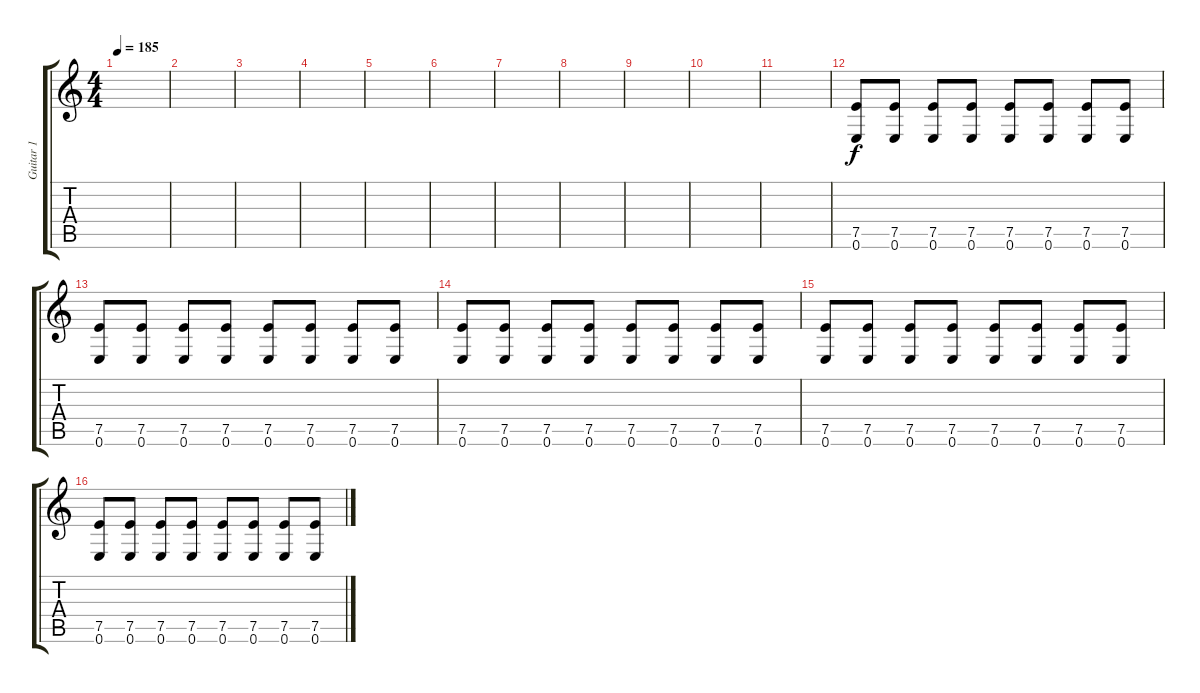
\track ("Guitar 1" "Guitar 1") {instrument distortionguitar}
\staff {score tabs}
\tuning (E4 B3 G3 D3 A2 E2) {hide}
\ts (4 4)
\tempo 185
\clef g2
\ks c
|
|
|
|
|
|
|
|
|
|
|
(7.5 0.6).8 (7.5 0.6).8 (7.5 0.6).8 (7.5 0.6).8 (7.5 0.6).8 (7.5 0.6).8 (7.5 0.6).8 (7.5 0.6).8 |
(7.5 0.6).8 (7.5 0.6).8 (7.5 0.6).8 (7.5 0.6).8 (7.5 0.6).8 (7.5 0.6).8 (7.5 0.6).8 (7.5 0.6).8 |
(7.5 0.6).8 (7.5 0.6).8 (7.5 0.6).8 (7.5 0.6).8 (7.5 0.6).8 (7.5 0.6).8 (7.5 0.6).8 (7.5 0.6).8 |
(7.5 0.6).8 (7.5 0.6).8 (7.5 0.6).8 (7.5 0.6).8 (7.5 0.6).8 (7.5 0.6).8 (7.5 0.6).8 (7.5 0.6).8 |
(7.5 0.6).8 (7.5 0.6).8 (7.5 0.6).8 (7.5 0.6).8 (7.5 0.6).8 (7.5 0.6).8 (7.5 0.6).8 (7.5 0.6).8
